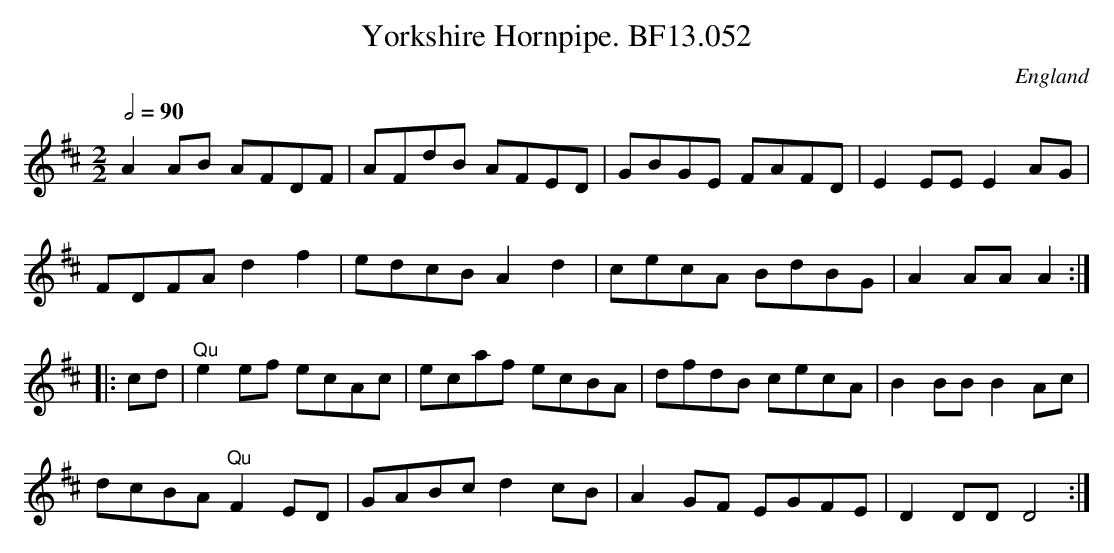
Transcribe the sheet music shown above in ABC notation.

X:1
T:Yorkshire Hornpipe. BF13.052
M:2/2
L:1/8
Q:1/2=90
O:England
K:D major
A2 AB AFDF|AFdB AFED|GBGE FAFD|E2EEE2AG|!
FDFAd2f2|edcB A2d2|cecA BdBG|A2AAA2:|!
|:cd|"^Qu"e2ef ecAc|ecaf ecBA|dfdB cecA|B2BBB2Ac|!
dcBA "^Qu"F2ED|GABc d2cB|A2GF EGFE|D2DDD4:|
